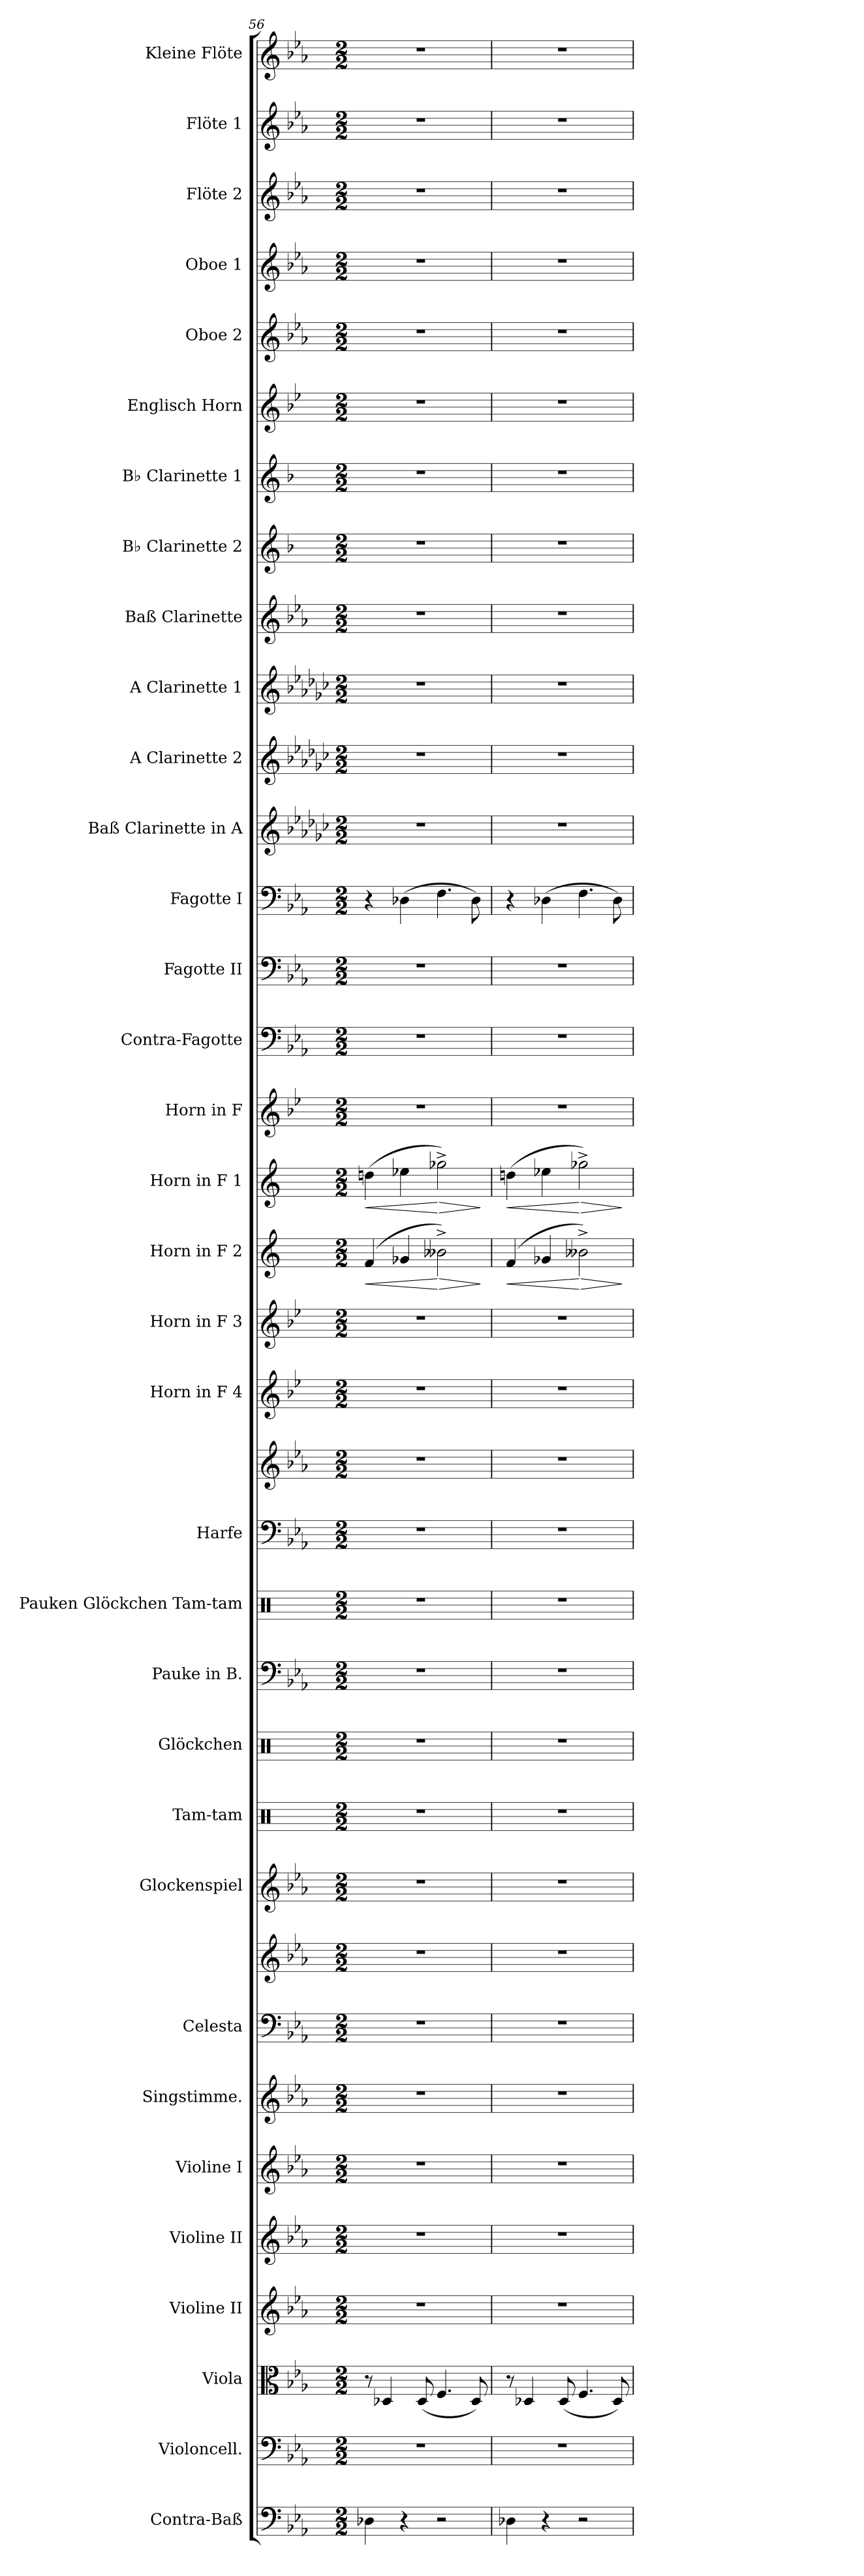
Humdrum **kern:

**kern	**kern	**kern	**kern	**kern	**kern	**kern	**kern	**kern	**kern	**kern	**kern	**kern	**kern	**kern	**kern	**kern	**kern	**kern	**dynam	**kern	**dynam	**kern	**kern	**kern	**kern	**kern	**kern	**kern	**kern	**kern	**kern	**kern	**kern	**kern	**kern	**kern	**kern
*part34	*part33	*part32	*part31	*part30	*part29	*part28	*part27	*part27	*part26	*part25	*part24	*part23	*part22	*part21	*part21	*part20	*part19	*part18	*part18	*part17	*part17	*part16	*part15	*part14	*part13	*part12	*part11	*part10	*part9	*part8	*part7	*part6	*part5	*part4	*part3	*part2	*part1
*staff36	*staff35	*staff34	*staff33	*staff32	*staff31	*staff30	*staff29	*staff28	*staff27	*staff26	*staff25	*staff24	*staff23	*staff22	*staff21	*staff20	*staff19	*staff18	*staff18	*staff17	*staff17	*staff16	*staff15	*staff14	*staff13	*staff12	*staff11	*staff10	*staff9	*staff8	*staff7	*staff6	*staff5	*staff4	*staff3	*staff2	*staff1
*I"Contra-Baß	*I"Violoncell.	*I"Viola	*I"Violine II	*I"Violine II	*I"Violine I	*I"Singstimme.	*I"Celesta	*	*I"Glockenspiel	*I"Tam-tam	*I"Glöckchen	*I"Pauke in B.	*I"Pauken Glöckchen Tam-tam	*I"Harfe	*	*I"Horn in F 4	*I"Horn in F 3	*I"Horn in F 2	*	*I"Horn in F 1	*	*I"Horn in F	*I"Contra-Fagotte	*I"Fagotte II	*I"Fagotte I	*I"Baß Clarinette in A	*I"A Clarinette 2	*I"A Clarinette 1	*I"Baß Clarinette	*I"B♭ Clarinette 2	*I"B♭ Clarinette 1	*I"Englisch Horn	*I"Oboe 2	*I"Oboe 1	*I"Flöte 2	*I"Flöte 1	*I"Kleine Flöte
*I'C.-B.	*I'Vc.	*I'Vla.	*I'Vln. II	*I'Vln. II	*I'Vln. I	*I'Sgst.	*I'Cel.	*	*I'Glk.	*I'Tam-tam	*I'Gl.	*I'Pauke	*I'Tam-tam	*I'Hfe.	*	*I'Hn. 4	*I'Hn. 3	*I'Hn. 2	*	*I'Hn. 1	*	*	*I'C.-Fg.	*I'Fg. II	*I'Fg. I	*	*I'A Cl. 2	*I'A Cl. 1	*I'B. Cl.	*I'B♭ Cl. 2	*I'B♭ Cl. 1	*I'E. H.	*I'Ob. 2	*I'Ob. 1	*I'Fl. 2	*I'Fl. 1	*I'Kl. Fl.
*clefF4	*clefF4	*clefC3	*clefG2	*clefG2	*clefG2	*clefG2	*clefF4	*clefG2	*clefG2	*clefX	*clefX	*clefF4	*clefX	*clefF4	*clefG2	*clefG2	*clefG2	*clefG2	*	*clefG2	*	*clefG2	*clefF4	*clefF4	*clefF4	*clefG2	*clefG2	*clefG2	*clefG2	*clefG2	*clefG2	*clefG2	*clefG2	*clefG2	*clefG2	*clefG2	*clefG2
*ITrd7c12	*	*	*	*	*	*	*ITrd-7c-12	*ITrd-7c-12	*ITrd-14c-24	*	*	*	*	*	*	*ITrd4c7	*ITrd4c7	*ITrd4c7	*	*ITrd4c7	*	*ITrd4c7	*ITrd7c12	*	*	*ITrd2c3	*ITrd2c3	*ITrd2c3	*ITrd8c14	*ITrd1c2	*ITrd1c2	*ITrd4c7	*	*	*	*	*ITrd-7c-12
*k[b-e-a-]	*k[b-e-a-]	*k[b-e-a-]	*k[b-e-a-]	*k[b-e-a-]	*k[b-e-a-]	*k[b-e-a-]	*k[b-e-a-]	*k[b-e-a-]	*k[b-e-a-]	*k[]	*k[]	*k[b-e-a-]	*k[]	*k[b-e-a-]	*k[b-e-a-]	*k[b-e-a-]	*k[b-e-a-]	*k[b-]	*	*k[b-]	*	*k[b-e-a-]	*k[b-e-a-]	*k[b-e-a-]	*k[b-e-a-]	*k[b-e-a-]	*k[b-e-a-]	*k[b-e-a-]	*k[b-e-a-]	*k[b-e-a-]	*k[b-e-a-]	*k[b-e-a-]	*k[b-e-a-]	*k[b-e-a-]	*k[b-e-a-]	*k[b-e-a-]	*k[b-e-a-]
*M2/2	*M2/2	*M2/2	*M2/2	*M2/2	*M2/2	*M2/2	*M2/2	*M2/2	*M2/2	*M2/2	*M2/2	*M2/2	*M2/2	*M2/2	*M2/2	*M2/2	*M2/2	*M2/2	*	*M2/2	*	*M2/2	*M2/2	*M2/2	*M2/2	*M2/2	*M2/2	*M2/2	*M2/2	*M2/2	*M2/2	*M2/2	*M2/2	*M2/2	*M2/2	*M2/2	*M2/2
=56	=56	=56	=56	=56	=56	=56	=56	=56	=56	=56	=56	=56	=56	=56	=56	=56	=56	=56	=56	=56	=56	=56	=56	=56	=56	=56	=56	=56	=56	=56	=56	=56	=56	=56	=56	=56	=56
!	!	!	!	!	!	!	!	!	!	!	!	!	!	!	!	!	!	!	!LO:HP:b	!	!LO:HP:b	!	!	!	!	!	!	!	!	!	!	!	!	!	!	!	!
4DD-X\	1r	8r	1r	1r	1r	1r	1r	1r	1r	1r	1r	1r	1r	1r	1r	1r	1r	(4B-/	<	(4gn\	<	1r	1r	1r	4r	1r	1r	1r	1r	1r	1r	1r	1r	1r	1r	1r	1r
.	.	4D-X/	.	.	.	.	.	.	.	.	.	.	.	.	.	.	.	.	.	.	.	.	.	.	.	.	.	.	.	.	.	.	.	.	.	.	.
4r	.	.	.	.	.	.	.	.	.	.	.	.	.	.	.	.	.	4c-X/	.	4a-X\	.	.	.	.	(4D-X\	.	.	.	.	.	.	.	.	.	.	.	.
.	.	(8D-/	.	.	.	.	.	.	.	.	.	.	.	.	.	.	.	.	.	.	.	.	.	.	.	.	.	.	.	.	.	.	.	.	.	.	.
!	!	!	!	!	!	!	!	!	!	!	!	!	!	!	!	!	!	!	!LO:HP:n=1:b	!	!LO:HP:n=1:b	!	!	!	!	!	!	!	!	!	!	!	!	!	!	!	!
2r	.	4.F/	.	.	.	.	.	.	.	.	.	.	.	.	.	.	.	2e--X^\)	[ >	2cc-X^\)	[ >	.	.	.	4.F\	.	.	.	.	.	.	.	.	.	.	.	.
.	.	8D-/)	.	.	.	.	.	.	.	.	.	.	.	.	.	.	.	.	.	.	.	.	.	.	8D-\)	.	.	.	.	.	.	.	.	.	.	.	.
.	.	.	.	.	.	.	.	.	.	.	.	.	.	.	.	.	.	.	]	.	]	.	.	.	.	.	.	.	.	.	.	.	.	.	.	.	.
=57	=57	=57	=57	=57	=57	=57	=57	=57	=57	=57	=57	=57	=57	=57	=57	=57	=57	=57	=57	=57	=57	=57	=57	=57	=57	=57	=57	=57	=57	=57	=57	=57	=57	=57	=57	=57	=57
!	!	!	!	!	!	!	!	!	!	!	!	!	!	!	!	!	!	!	!LO:HP:b	!	!LO:HP:b	!	!	!	!	!	!	!	!	!	!	!	!	!	!	!	!
4DD-X\	1r	8r	1r	1r	1r	1r	1r	1r	1r	1r	1r	1r	1r	1r	1r	1r	1r	(4B-/	<	(4gn\	<	1r	1r	1r	4r	1r	1r	1r	1r	1r	1r	1r	1r	1r	1r	1r	1r
.	.	4D-X/	.	.	.	.	.	.	.	.	.	.	.	.	.	.	.	.	.	.	.	.	.	.	.	.	.	.	.	.	.	.	.	.	.	.	.
4r	.	.	.	.	.	.	.	.	.	.	.	.	.	.	.	.	.	4c-X/	.	4a-X\	.	.	.	.	(4D-X\	.	.	.	.	.	.	.	.	.	.	.	.
.	.	(8D-/	.	.	.	.	.	.	.	.	.	.	.	.	.	.	.	.	.	.	.	.	.	.	.	.	.	.	.	.	.	.	.	.	.	.	.
!	!	!	!	!	!	!	!	!	!	!	!	!	!	!	!	!	!	!	!LO:HP:n=1:b	!	!LO:HP:n=1:b	!	!	!	!	!	!	!	!	!	!	!	!	!	!	!	!
2r	.	4.F/	.	.	.	.	.	.	.	.	.	.	.	.	.	.	.	2e--X^\)	[ >	2cc-X^\)	[ >	.	.	.	4.F\	.	.	.	.	.	.	.	.	.	.	.	.
.	.	8D-/)	.	.	.	.	.	.	.	.	.	.	.	.	.	.	.	.	.	.	.	.	.	.	8D-\)	.	.	.	.	.	.	.	.	.	.	.	.
.	.	.	.	.	.	.	.	.	.	.	.	.	.	.	.	.	.	.	]	.	]	.	.	.	.	.	.	.	.	.	.	.	.	.	.	.	.
=	=	=	=	=	=	=	=	=	=	=	=	=	=	=	=	=	=	=	=	=	=	=	=	=	=	=	=	=	=	=	=	=	=	=	=	=	=
*-	*-	*-	*-	*-	*-	*-	*-	*-	*-	*-	*-	*-	*-	*-	*-	*-	*-	*-	*-	*-	*-	*-	*-	*-	*-	*-	*-	*-	*-	*-	*-	*-	*-	*-	*-	*-	*-
